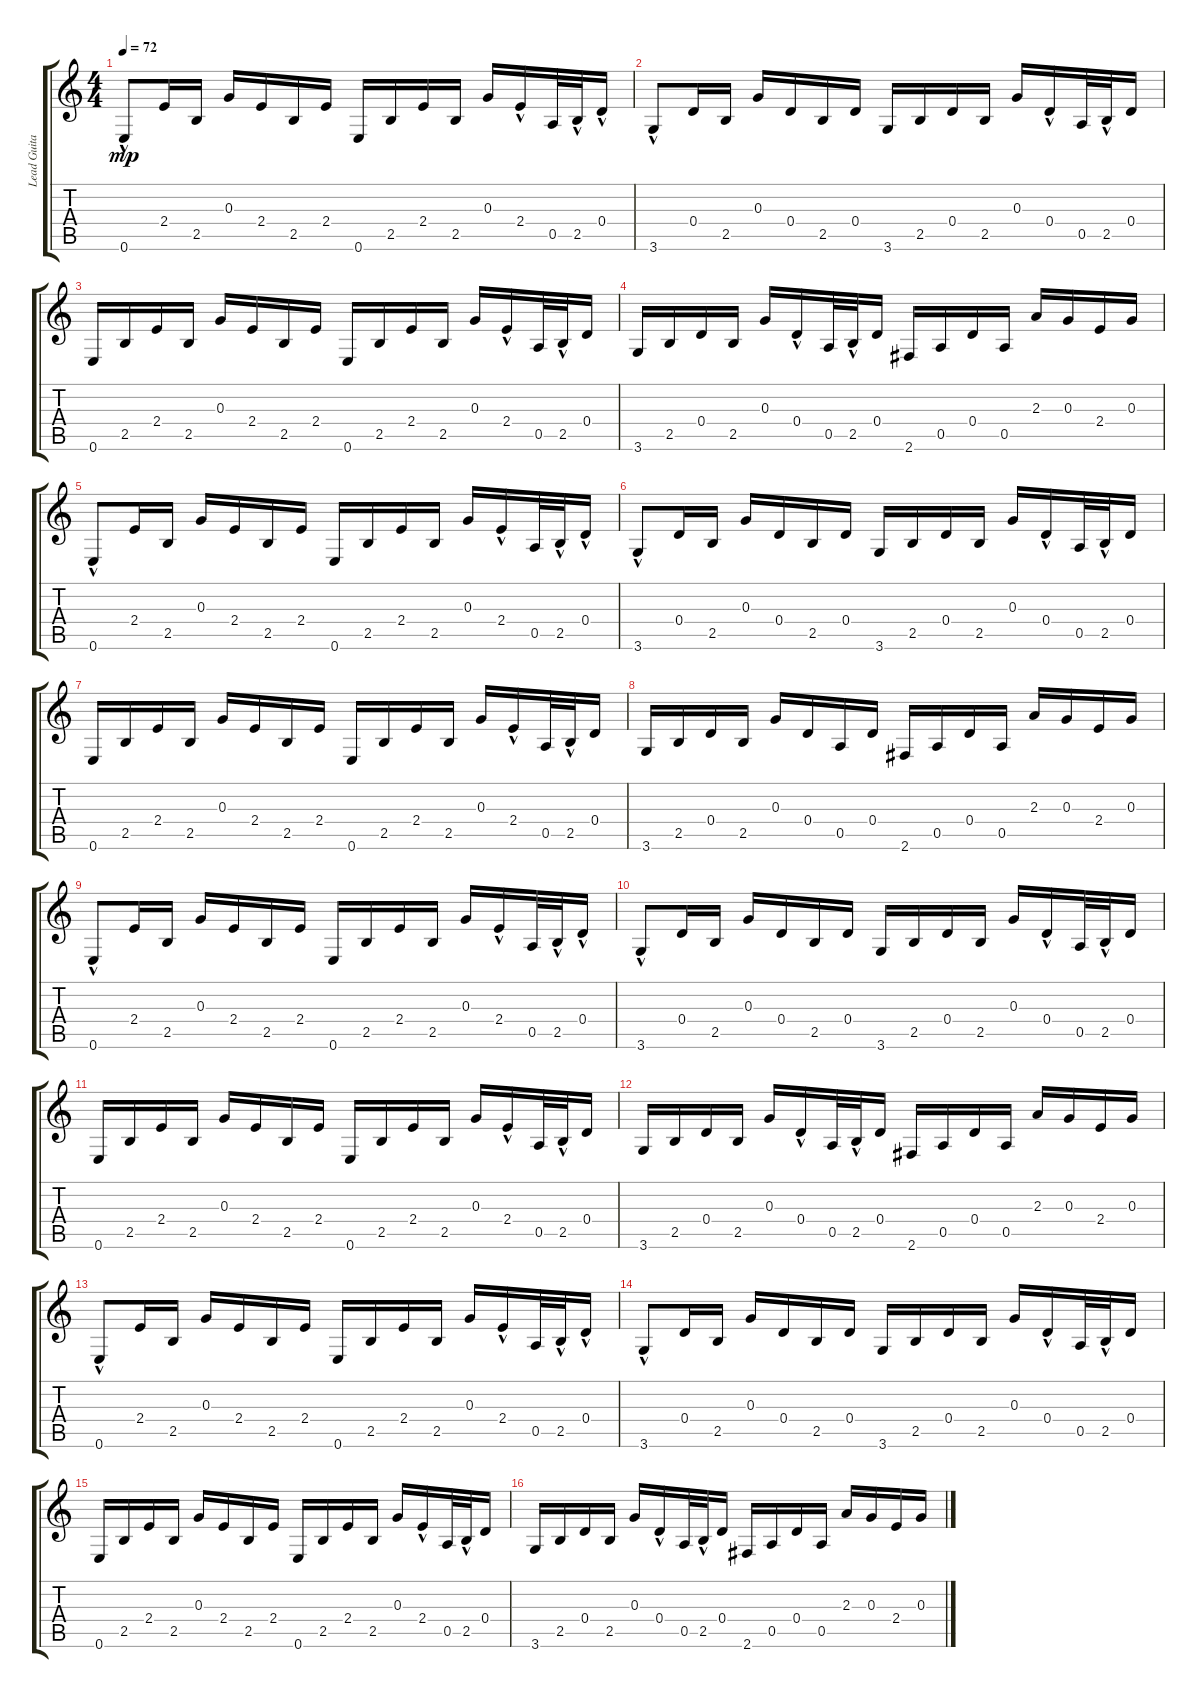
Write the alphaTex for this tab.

\track ("Lead Guitar: Slash" "Lead Guita") {instrument distortionguitar}
\staff {score tabs}
\tuning (E4 B3 G3 D3 A2 E2) {hide}
\ts (4 4)
\tempo 72
\clef g2
\ks c
0.6{hac}.8{dy mp instrument acousticguitarsteel} 2.4.16{instrument acousticguitarsteel} 2.5.16{instrument acousticguitarsteel} 0.3.16{instrument acousticguitarsteel} 2.4.16{instrument acousticguitarsteel} 2.5.16{instrument acousticguitarsteel} 2.4.16{instrument acousticguitarsteel} 0.6.16{instrument acousticguitarsteel} 2.5.16{instrument acousticguitarsteel} 2.4.16{instrument acousticguitarsteel} 2.5.16{instrument acousticguitarsteel} 0.3.16{instrument acousticguitarsteel} 2.4{hac}.16{instrument acousticguitarsteel} 0.5.32{instrument acousticguitarsteel} 2.5{hac}.32{instrument acousticguitarsteel} 0.4{hac}.16{instrument acousticguitarsteel} |
3.6{hac}.8{instrument acousticguitarsteel} 0.4.16{instrument acousticguitarsteel} 2.5.16{instrument acousticguitarsteel} 0.3.16{instrument acousticguitarsteel} 0.4.16{instrument acousticguitarsteel} 2.5.16{instrument acousticguitarsteel} 0.4.16{instrument acousticguitarsteel} 3.6.16{instrument acousticguitarsteel} 2.5.16{instrument acousticguitarsteel} 0.4.16{instrument acousticguitarsteel} 2.5.16{instrument acousticguitarsteel} 0.3.16{instrument acousticguitarsteel} 0.4{hac}.16{instrument acousticguitarsteel} 0.5.32{instrument acousticguitarsteel} 2.5{hac}.32{instrument acousticguitarsteel} 0.4.16{instrument acousticguitarsteel} |
0.6.16{instrument acousticguitarsteel} 2.5.16{instrument acousticguitarsteel} 2.4.16{instrument acousticguitarsteel} 2.5.16{instrument acousticguitarsteel} 0.3.16{instrument acousticguitarsteel} 2.4.16{instrument acousticguitarsteel} 2.5.16{instrument acousticguitarsteel} 2.4.16{instrument acousticguitarsteel} 0.6.16{instrument acousticguitarsteel} 2.5.16{instrument acousticguitarsteel} 2.4.16{instrument acousticguitarsteel} 2.5.16{instrument acousticguitarsteel} 0.3.16{instrument acousticguitarsteel} 2.4{hac}.16{instrument acousticguitarsteel} 0.5.32{instrument acousticguitarsteel} 2.5{hac}.32{instrument acousticguitarsteel} 0.4.16{instrument acousticguitarsteel} |
3.6.16{instrument acousticguitarsteel} 2.5.16{instrument acousticguitarsteel} 0.4.16{instrument acousticguitarsteel} 2.5.16{instrument acousticguitarsteel} 0.3.16{instrument acousticguitarsteel} 0.4{hac}.16{instrument acousticguitarsteel} 0.5.32{instrument acousticguitarsteel} 2.5{hac}.32{instrument acousticguitarsteel} 0.4.16{instrument acousticguitarsteel} 2.6.16{instrument acousticguitarsteel} 0.5.16{instrument acousticguitarsteel} 0.4.16{instrument acousticguitarsteel} 0.5.16{instrument acousticguitarsteel} 2.3.16{instrument acousticguitarsteel} 0.3.16{instrument acousticguitarsteel} 2.4.16{instrument acousticguitarsteel} 0.3.16{instrument acousticguitarsteel} |
0.6{hac}.8{instrument acousticguitarsteel} 2.4.16{instrument acousticguitarsteel} 2.5.16{instrument acousticguitarsteel} 0.3.16{instrument acousticguitarsteel} 2.4.16{instrument acousticguitarsteel} 2.5.16{instrument acousticguitarsteel} 2.4.16{instrument acousticguitarsteel} 0.6.16{instrument acousticguitarsteel} 2.5.16{instrument acousticguitarsteel} 2.4.16{instrument acousticguitarsteel} 2.5.16{instrument acousticguitarsteel} 0.3.16{instrument acousticguitarsteel} 2.4{hac}.16{instrument acousticguitarsteel} 0.5.32{instrument acousticguitarsteel} 2.5{hac}.32{instrument acousticguitarsteel} 0.4{hac}.16{instrument acousticguitarsteel} |
3.6{hac}.8{instrument acousticguitarsteel} 0.4.16{instrument acousticguitarsteel} 2.5.16{instrument acousticguitarsteel} 0.3.16{instrument acousticguitarsteel} 0.4.16{instrument acousticguitarsteel} 2.5.16{instrument acousticguitarsteel} 0.4.16{instrument acousticguitarsteel} 3.6.16{instrument acousticguitarsteel} 2.5.16{instrument acousticguitarsteel} 0.4.16{instrument acousticguitarsteel} 2.5.16{instrument acousticguitarsteel} 0.3.16{instrument acousticguitarsteel} 0.4{hac}.16{instrument acousticguitarsteel} 0.5.32{instrument acousticguitarsteel} 2.5{hac}.32{instrument acousticguitarsteel} 0.4.16{instrument acousticguitarsteel} |
0.6.16{instrument acousticguitarsteel} 2.5.16{instrument acousticguitarsteel} 2.4.16{instrument acousticguitarsteel} 2.5.16{instrument acousticguitarsteel} 0.3.16{instrument acousticguitarsteel} 2.4.16{instrument acousticguitarsteel} 2.5.16{instrument acousticguitarsteel} 2.4.16{instrument acousticguitarsteel} 0.6.16{instrument acousticguitarsteel} 2.5.16{instrument acousticguitarsteel} 2.4.16{instrument acousticguitarsteel} 2.5.16{instrument acousticguitarsteel} 0.3.16{instrument acousticguitarsteel} 2.4{hac}.16{instrument acousticguitarsteel} 0.5.32{instrument acousticguitarsteel} 2.5{hac}.32{instrument acousticguitarsteel} 0.4.16{instrument acousticguitarsteel} |
3.6.16{instrument acousticguitarsteel} 2.5.16{instrument acousticguitarsteel} 0.4.16{instrument acousticguitarsteel} 2.5.16{instrument acousticguitarsteel} 0.3.16{instrument acousticguitarsteel} 0.4.16{instrument acousticguitarsteel} 0.5.16{instrument acousticguitarsteel} 0.4.16{instrument acousticguitarsteel} 2.6.16{instrument acousticguitarsteel} 0.5.16{instrument acousticguitarsteel} 0.4.16{instrument acousticguitarsteel} 0.5.16{instrument acousticguitarsteel} 2.3.16{instrument acousticguitarsteel} 0.3.16{instrument acousticguitarsteel} 2.4.16{instrument acousticguitarsteel} 0.3.16{instrument acousticguitarsteel} |
0.6{hac}.8{instrument acousticguitarsteel} 2.4.16{instrument acousticguitarsteel} 2.5.16{instrument acousticguitarsteel} 0.3.16{instrument acousticguitarsteel} 2.4.16{instrument acousticguitarsteel} 2.5.16{instrument acousticguitarsteel} 2.4.16{instrument acousticguitarsteel} 0.6.16{instrument acousticguitarsteel} 2.5.16{instrument acousticguitarsteel} 2.4.16{instrument acousticguitarsteel} 2.5.16{instrument acousticguitarsteel} 0.3.16{instrument acousticguitarsteel} 2.4{hac}.16{instrument acousticguitarsteel} 0.5.32{instrument acousticguitarsteel} 2.5{hac}.32{instrument acousticguitarsteel} 0.4{hac}.16{instrument acousticguitarsteel} |
3.6{hac}.8{instrument acousticguitarsteel} 0.4.16{instrument acousticguitarsteel} 2.5.16{instrument acousticguitarsteel} 0.3.16{instrument acousticguitarsteel} 0.4.16{instrument acousticguitarsteel} 2.5.16{instrument acousticguitarsteel} 0.4.16{instrument acousticguitarsteel} 3.6.16{instrument acousticguitarsteel} 2.5.16{instrument acousticguitarsteel} 0.4.16{instrument acousticguitarsteel} 2.5.16{instrument acousticguitarsteel} 0.3.16{instrument acousticguitarsteel} 0.4{hac}.16{instrument acousticguitarsteel} 0.5.32{instrument acousticguitarsteel} 2.5{hac}.32{instrument acousticguitarsteel} 0.4.16{instrument acousticguitarsteel} |
0.6.16{instrument acousticguitarsteel} 2.5.16{instrument acousticguitarsteel} 2.4.16{instrument acousticguitarsteel} 2.5.16{instrument acousticguitarsteel} 0.3.16{instrument acousticguitarsteel} 2.4.16{instrument acousticguitarsteel} 2.5.16{instrument acousticguitarsteel} 2.4.16{instrument acousticguitarsteel} 0.6.16{instrument acousticguitarsteel} 2.5.16{instrument acousticguitarsteel} 2.4.16{instrument acousticguitarsteel} 2.5.16{instrument acousticguitarsteel} 0.3.16{instrument acousticguitarsteel} 2.4{hac}.16{instrument acousticguitarsteel} 0.5.32{instrument acousticguitarsteel} 2.5{hac}.32{instrument acousticguitarsteel} 0.4.16{instrument acousticguitarsteel} |
3.6.16{instrument acousticguitarsteel} 2.5.16{instrument acousticguitarsteel} 0.4.16{instrument acousticguitarsteel} 2.5.16{instrument acousticguitarsteel} 0.3.16{instrument acousticguitarsteel} 0.4{hac}.16{instrument acousticguitarsteel} 0.5.32{instrument acousticguitarsteel} 2.5{hac}.32{instrument acousticguitarsteel} 0.4.16{instrument acousticguitarsteel} 2.6.16{instrument acousticguitarsteel} 0.5.16{instrument acousticguitarsteel} 0.4.16{instrument acousticguitarsteel} 0.5.16{instrument acousticguitarsteel} 2.3.16{instrument acousticguitarsteel} 0.3.16{instrument acousticguitarsteel} 2.4.16{instrument acousticguitarsteel} 0.3.16{instrument acousticguitarsteel} |
0.6{hac}.8{instrument acousticguitarsteel} 2.4.16{instrument acousticguitarsteel} 2.5.16{instrument acousticguitarsteel} 0.3.16{instrument acousticguitarsteel} 2.4.16{instrument acousticguitarsteel} 2.5.16{instrument acousticguitarsteel} 2.4.16{instrument acousticguitarsteel} 0.6.16{instrument acousticguitarsteel} 2.5.16{instrument acousticguitarsteel} 2.4.16{instrument acousticguitarsteel} 2.5.16{instrument acousticguitarsteel} 0.3.16{instrument acousticguitarsteel} 2.4{hac}.16{instrument acousticguitarsteel} 0.5.32{instrument acousticguitarsteel} 2.5{hac}.32{instrument acousticguitarsteel} 0.4{hac}.16{instrument acousticguitarsteel} |
3.6{hac}.8{instrument acousticguitarsteel} 0.4.16{instrument acousticguitarsteel} 2.5.16{instrument acousticguitarsteel} 0.3.16{instrument acousticguitarsteel} 0.4.16{instrument acousticguitarsteel} 2.5.16{instrument acousticguitarsteel} 0.4.16{instrument acousticguitarsteel} 3.6.16{instrument acousticguitarsteel} 2.5.16{instrument acousticguitarsteel} 0.4.16{instrument acousticguitarsteel} 2.5.16{instrument acousticguitarsteel} 0.3.16{instrument acousticguitarsteel} 0.4{hac}.16{instrument acousticguitarsteel} 0.5.32{instrument acousticguitarsteel} 2.5{hac}.32{instrument acousticguitarsteel} 0.4.16{instrument acousticguitarsteel} |
0.6.16{instrument acousticguitarsteel} 2.5.16{instrument acousticguitarsteel} 2.4.16{instrument acousticguitarsteel} 2.5.16{instrument acousticguitarsteel} 0.3.16{instrument acousticguitarsteel} 2.4.16{instrument acousticguitarsteel} 2.5.16{instrument acousticguitarsteel} 2.4.16{instrument acousticguitarsteel} 0.6.16{instrument acousticguitarsteel} 2.5.16{instrument acousticguitarsteel} 2.4.16{instrument acousticguitarsteel} 2.5.16{instrument acousticguitarsteel} 0.3.16{instrument acousticguitarsteel} 2.4{hac}.16{instrument acousticguitarsteel} 0.5.32{instrument acousticguitarsteel} 2.5{hac}.32{instrument acousticguitarsteel} 0.4.16{instrument acousticguitarsteel} |
3.6.16{instrument acousticguitarsteel} 2.5.16{instrument acousticguitarsteel} 0.4.16{instrument acousticguitarsteel} 2.5.16{instrument acousticguitarsteel} 0.3.16{instrument acousticguitarsteel} 0.4{hac}.16{instrument acousticguitarsteel} 0.5.32{instrument acousticguitarsteel} 2.5{hac}.32{instrument acousticguitarsteel} 0.4.16{instrument acousticguitarsteel} 2.6.16{instrument acousticguitarsteel} 0.5.16{instrument acousticguitarsteel} 0.4.16{instrument acousticguitarsteel} 0.5.16{instrument acousticguitarsteel} 2.3.16{instrument acousticguitarsteel} 0.3.16{instrument acousticguitarsteel} 2.4.16{instrument acousticguitarsteel} 0.3.16{instrument acousticguitarsteel}
